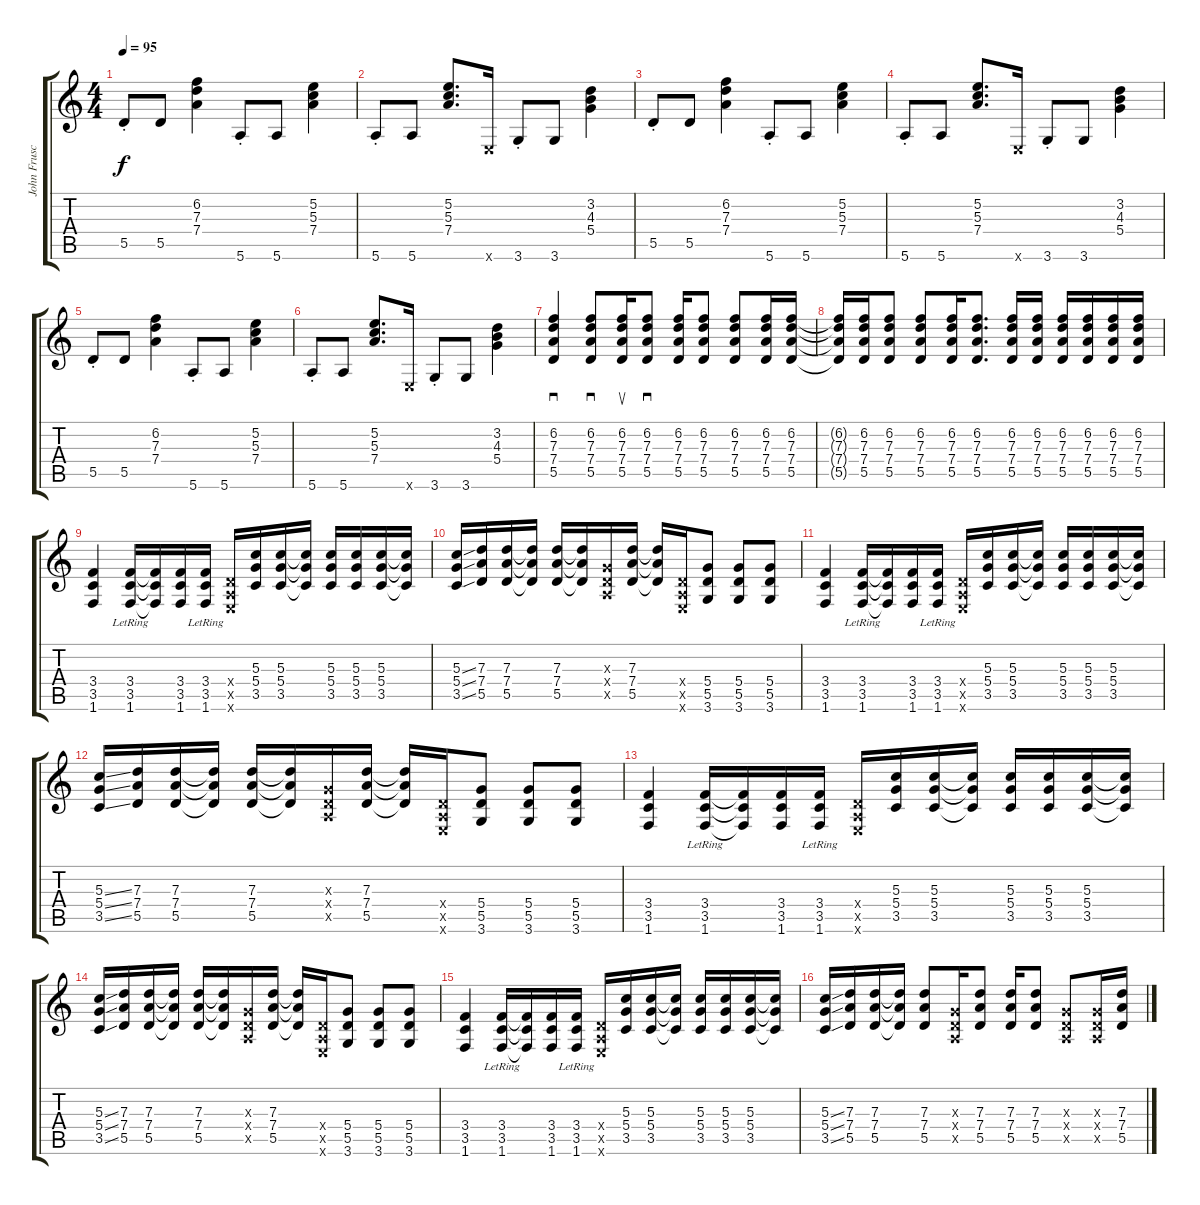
\track ("John Frusciante" "John Frusc") {instrument distortionguitar}
\staff {score tabs}
\tuning (E4 B3 G3 D3 A2 E2) {hide}
\ts (4 4)
\tempo 95
\clef g2
\ks c
5.5{st}.8{dy f} 5.5.8 (6.2 7.3 7.4).4 5.6{st}.8 5.6.8 (5.2 5.3 7.4).4 |
5.6{st}.8 5.6.8 (5.2 5.3 7.4).8{d} 0.6{x}.16 3.6{st}.8 3.6.8 (3.2 4.3 5.4).4 |
5.5{st}.8 5.5.8 (6.2 7.3 7.4).4 5.6{st}.8 5.6.8 (5.2 5.3 7.4).4 |
5.6{st}.8 5.6.8 (5.2 5.3 7.4).8{d} 0.6{x}.16 3.6{st}.8 3.6.8 (3.2 4.3 5.4).4 |
5.5{st}.8 5.5.8 (6.2 7.3 7.4).4 5.6{st}.8 5.6.8 (5.2 5.3 7.4).4 |
5.6{st}.8 5.6.8 (5.2 5.3 7.4).8{d} 0.6{x}.16 3.6{st}.8 3.6.8 (3.2 4.3 5.4).4 |
(6.2 7.3 7.4 5.5).4{sd balance 8} (6.2 7.3 7.4 5.5).8{sd} (6.2 7.3 7.4 5.5).16{su} (6.2 7.3 7.4 5.5).8{sd} (6.2 7.3 7.4 5.5).16 (6.2 7.3 7.4 5.5).8 (6.2 7.3 7.4 5.5).8 (6.2 7.3 7.4 5.5).16 (6.2 7.3 7.4 5.5).16 |
(6.2{t} 7.3{t} 7.4{t} 5.5{t}).16 (6.2 7.3 7.4 5.5).16 (6.2 7.3 7.4 5.5).8 (6.2 7.3 7.4 5.5).8 (6.2 7.3 7.4 5.5).16 (6.2 7.3 7.4 5.5).8{d} (6.2 7.3 7.4 5.5).16 (6.2 7.3 7.4 5.5).16 (6.2 7.3 7.4 5.5).16 (6.2 7.3 7.4 5.5).16 (6.2 7.3 7.4 5.5).16 (6.2 7.3 7.4 5.5).16 |
(3.4 3.5 1.6).4{balance 8 instrument overdrivenguitar} (3.4{lr} 3.5{lr} 1.6{lr}).16 (3.4{t} 3.5{t} 1.6{t}).16 (3.4 3.5 1.6).16 (3.4{lr} 3.5{lr} 1.6{lr}).16 (0.4{x} 0.5{x} 0.6{x}).16 (5.3 5.4 3.5).16 (5.3 5.4 3.5).16 (5.3{t} 5.4{t} 3.5{t}).16 (5.3 5.4 3.5).16 (5.3 5.4 3.5).16 (5.3 5.4 3.5).16 (5.3{t} 5.4{t} 3.5{t}).16 |
(5.3{ss} 5.4{ss} 3.5{ss}).16 (7.3 7.4 5.5).16 (7.3 7.4 5.5).16 (7.3{t} 7.4{t} 5.5{t}).16 (7.3 7.4 5.5).16 (7.3{t} 7.4{t} 5.5{t}).16 (0.3{x} 0.4{x} 0.5{x}).16 (7.3 7.4 5.5).16 (7.3{t} 7.4{t} 5.5{t}).16 (0.4{x} 0.5{x} 0.6{x}).16 (5.4 5.5 3.6).8 (5.4 5.5 3.6).8 (5.4 5.5 3.6).8 |
(3.4 3.5 1.6).4 (3.4{lr} 3.5{lr} 1.6{lr}).16 (3.4{t} 3.5{t} 1.6{t}).16 (3.4 3.5 1.6).16 (3.4{lr} 3.5{lr} 1.6{lr}).16 (0.4{x} 0.5{x} 0.6{x}).16 (5.3 5.4 3.5).16 (5.3 5.4 3.5).16 (5.3{t} 5.4{t} 3.5{t}).16 (5.3 5.4 3.5).16 (5.3 5.4 3.5).16 (5.3 5.4 3.5).16 (5.3{t} 5.4{t} 3.5{t}).16 |
(5.3{ss} 5.4{ss} 3.5{ss}).16 (7.3 7.4 5.5).16 (7.3 7.4 5.5).16 (7.3{t} 7.4{t} 5.5{t}).16 (7.3 7.4 5.5).16 (7.3{t} 7.4{t} 5.5{t}).16 (0.3{x} 0.4{x} 0.5{x}).16 (7.3 7.4 5.5).16 (7.3{t} 7.4{t} 5.5{t}).16 (0.4{x} 0.5{x} 0.6{x}).16 (5.4 5.5 3.6).8 (5.4 5.5 3.6).8 (5.4 5.5 3.6).8 |
(3.4 3.5 1.6).4 (3.4{lr} 3.5{lr} 1.6{lr}).16 (3.4{t} 3.5{t} 1.6{t}).16 (3.4 3.5 1.6).16 (3.4{lr} 3.5{lr} 1.6{lr}).16 (0.4{x} 0.5{x} 0.6{x}).16 (5.3 5.4 3.5).16 (5.3 5.4 3.5).16 (5.3{t} 5.4{t} 3.5{t}).16 (5.3 5.4 3.5).16 (5.3 5.4 3.5).16 (5.3 5.4 3.5).16 (5.3{t} 5.4{t} 3.5{t}).16 |
(5.3{ss} 5.4{ss} 3.5{ss}).16 (7.3 7.4 5.5).16 (7.3 7.4 5.5).16 (7.3{t} 7.4{t} 5.5{t}).16 (7.3 7.4 5.5).16 (7.3{t} 7.4{t} 5.5{t}).16 (0.3{x} 0.4{x} 0.5{x}).16 (7.3 7.4 5.5).16 (7.3{t} 7.4{t} 5.5{t}).16 (0.4{x} 0.5{x} 0.6{x}).16 (5.4 5.5 3.6).8 (5.4 5.5 3.6).8 (5.4 5.5 3.6).8 |
(3.4 3.5 1.6).4 (3.4{lr} 3.5{lr} 1.6{lr}).16 (3.4{t} 3.5{t} 1.6{t}).16 (3.4 3.5 1.6).16 (3.4{lr} 3.5{lr} 1.6{lr}).16 (0.4{x} 0.5{x} 0.6{x}).16 (5.3 5.4 3.5).16 (5.3 5.4 3.5).16 (5.3{t} 5.4{t} 3.5{t}).16 (5.3 5.4 3.5).16 (5.3 5.4 3.5).16 (5.3 5.4 3.5).16 (5.3{t} 5.4{t} 3.5{t}).16 |
(5.3{ss} 5.4{ss} 3.5{ss}).16 (7.3 7.4 5.5).16 (7.3 7.4 5.5).16 (7.3{t} 7.4{t} 5.5{t}).16 (7.3 7.4 5.5).8 (0.3{x} 0.4{x} 0.5{x}).16 (7.3 7.4 5.5).8 (7.3 7.4 5.5).16 (7.3 7.4 5.5).8 (0.3{x} 0.4{x} 0.5{x}).8 (0.3{x} 0.4{x} 0.5{x}).16 (7.3 7.4 5.5).16
